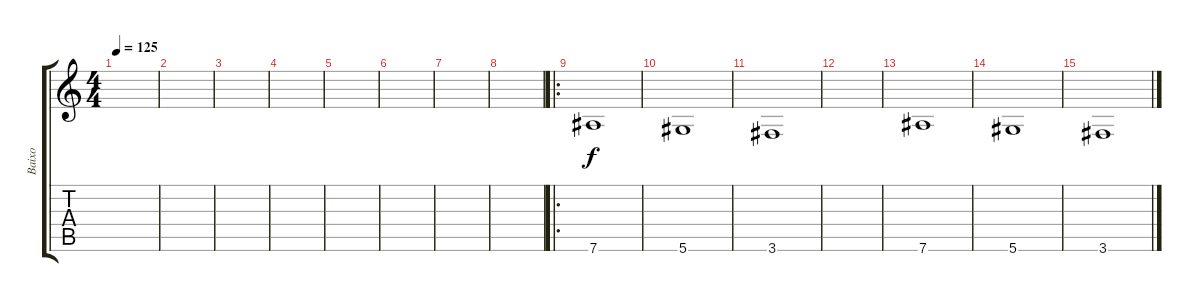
\track ("Baixo" "Baixo") {instrument electricbassfinger}
\staff {score tabs}
\tuning (Eb4 Bb3 Gb3 Db3 Ab2 Eb2) {hide}
\ts (4 4)
\tempo 125
\clef g2
\ks c
|
|
|
|
|
|
|
|
\ro
7.6.1 |
5.6.1 |
3.6.1 |
|
7.6.1 |
5.6.1 |
3.6.1
